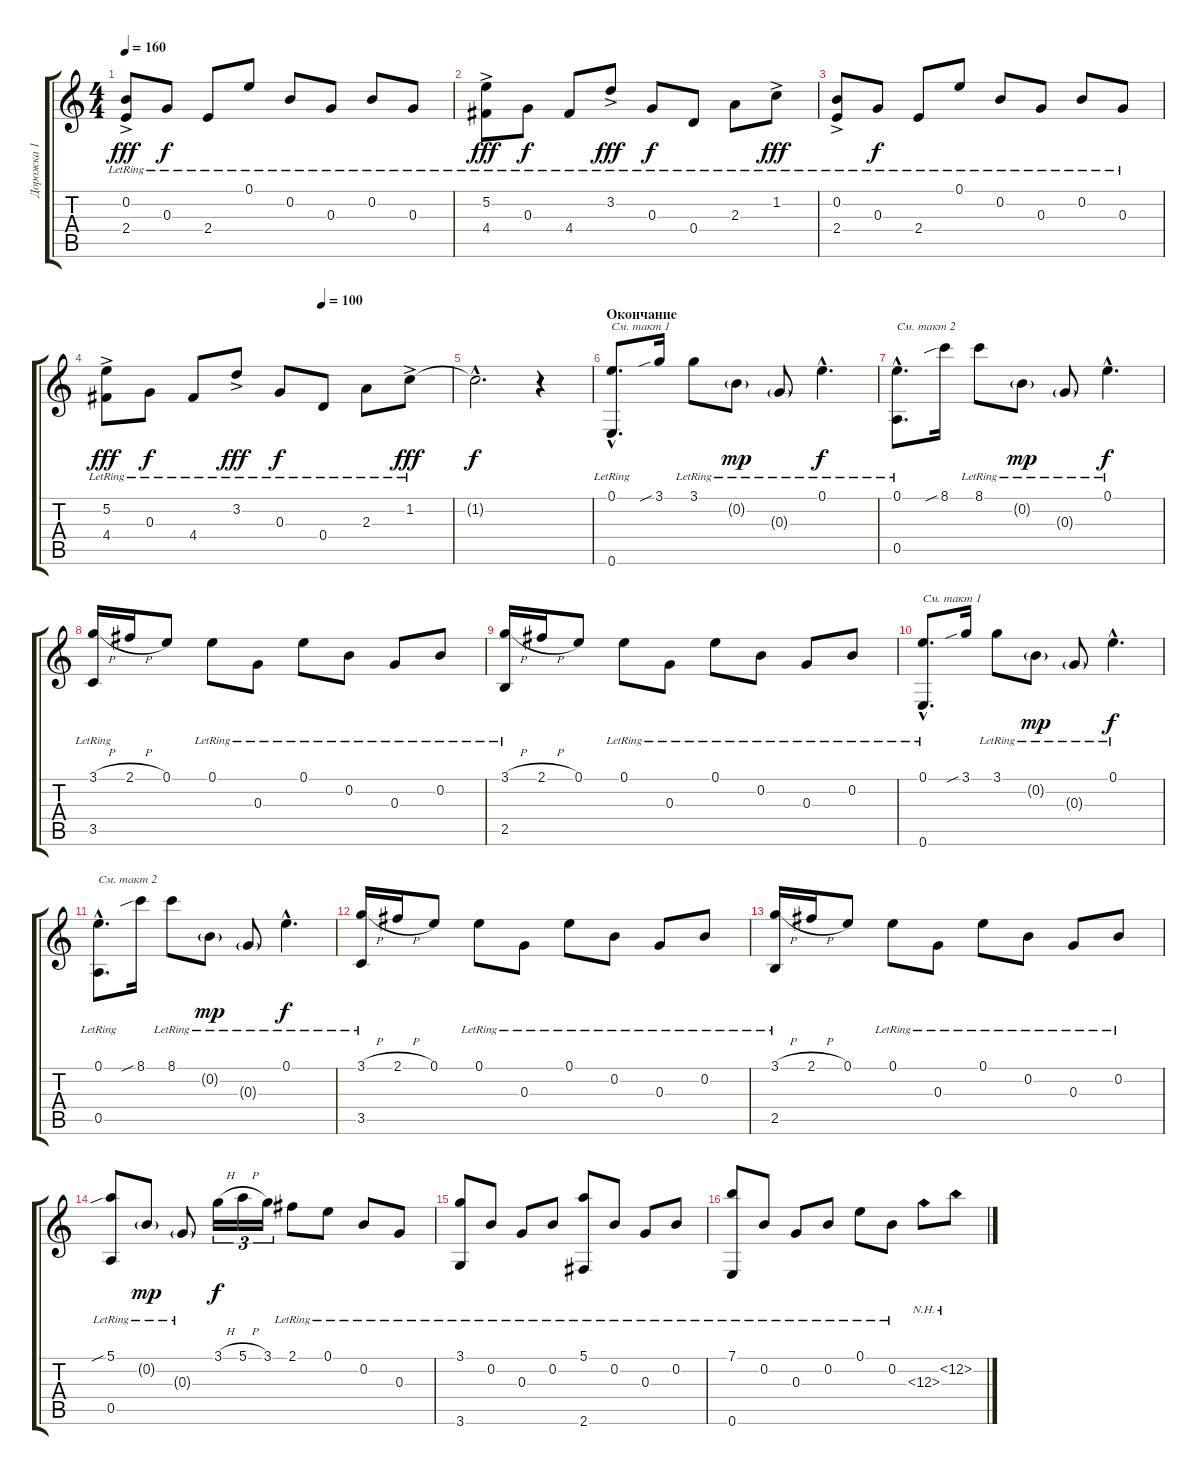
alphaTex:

\track ("Дорожка 1" "Дорожка 1") {instrument acousticguitarsteel}
\staff {score tabs}
\tuning (E4 B3 G3 D3 A2 E2) {hide}
\ts (4 4)
\tempo 160
\clef g2
\ks c
(0.2{ac lr} 2.4{lr}).8{dy fff} 0.3{lr}.8{dy f} 2.4{lr}.8 0.1{lr}.8 0.2{lr}.8 0.3{lr}.8 0.2{lr}.8 0.3{lr}.8 |
(5.2{ac lr} 4.4{lr}).8{dy fff} 0.3{lr}.8{dy f} 4.4{lr}.8 3.2{ac lr}.8{dy fff} 0.3{lr}.8{dy f} 0.4{lr}.8 2.3{lr}.8 1.2{ac lr}.8{dy fff} |
(0.2{ac lr} 2.4{lr}).8 0.3{lr}.8{dy f} 2.4{lr}.8 0.1{lr}.8 0.2{lr}.8 0.3{lr}.8 0.2{lr}.8 0.3{lr}.8 |
\tempo (100 0.625)
(5.2{ac lr} 4.4{lr}).8{dy fff} 0.3{lr}.8{dy f} 4.4{lr}.8 3.2{ac lr}.8{dy fff} 0.3{lr}.8{dy f} 0.4{lr}.8 2.3{lr}.8 1.2{ac lr}.8{dy fff} |
1.2{hac t}.2{d dy f} r.4 |
\section ("" "Окончание")
(0.1{hac} 0.6{hac lr}).8{d txt "См. такт 1"} 3.1{sib}.16 3.1{lr}.8 0.2{g lr}.8{dy mp} 0.3{g lr}.8 0.1{hac lr}.4{d dy f} |
(0.1{hac} 0.5{hac lr}).8{d txt "См. такт 2"} 8.1{sib}.16 8.1{lr}.8 0.2{g lr}.8{dy mp} 0.3{g lr}.8 0.1{hac lr}.4{d dy f} |
(3.1{h} 3.5{lr}).16 2.1{h}.16 0.1.8 0.1{lr}.8 0.3{lr}.8 0.1{lr}.8 0.2{lr}.8 0.3{lr}.8 0.2{lr}.8 |
(3.1{h} 2.5{lr}).16 2.1{h}.16 0.1.8 0.1{lr}.8 0.3{lr}.8 0.1{lr}.8 0.2{lr}.8 0.3{lr}.8 0.2{lr}.8 |
(0.1{hac} 0.6{hac lr}).8{d txt "См. такт 1"} 3.1{sib}.16 3.1{lr}.8 0.2{g lr}.8{dy mp} 0.3{g lr}.8 0.1{hac lr}.4{d dy f} |
(0.1{hac} 0.5{hac lr}).8{d txt "См. такт 2"} 8.1{sib}.16 8.1{lr}.8 0.2{g lr}.8{dy mp} 0.3{g lr}.8 0.1{hac lr}.4{d dy f} |
(3.1{h} 3.5{lr}).16 2.1{h}.16 0.1.8 0.1{lr}.8 0.3{lr}.8 0.1{lr}.8 0.2{lr}.8 0.3{lr}.8 0.2{lr}.8 |
(3.1{h} 2.5{lr}).16 2.1{h}.16 0.1.8 0.1{lr}.8 0.3{lr}.8 0.1{lr}.8 0.2{lr}.8 0.3{lr}.8 0.2{lr}.8 |
(5.1{sib lr} 0.5{lr}).8 0.2{g lr}.8{dy mp} 0.3{g lr}.8 3.1{h}.16{tu (3 2) dy f} 5.1{h}.16{tu (3 2)} 3.1.16{tu (3 2)} 2.1{lr}.8 0.1{lr}.8 0.2{lr}.8 0.3{lr}.8 |
(3.1{lr} 3.6{lr}).8 0.2{lr}.8 0.3{lr}.8 0.2{lr}.8 (5.1{lr} 2.6{lr}).8 0.2{lr}.8 0.3{lr}.8 0.2{lr}.8 |
(7.1{lr} 0.6{lr}).8 0.2{lr}.8 0.3{lr}.8 0.2{lr}.8 0.1{lr}.8 0.2{lr}.8 12.3{nh}.8 12.2{nh}.8
